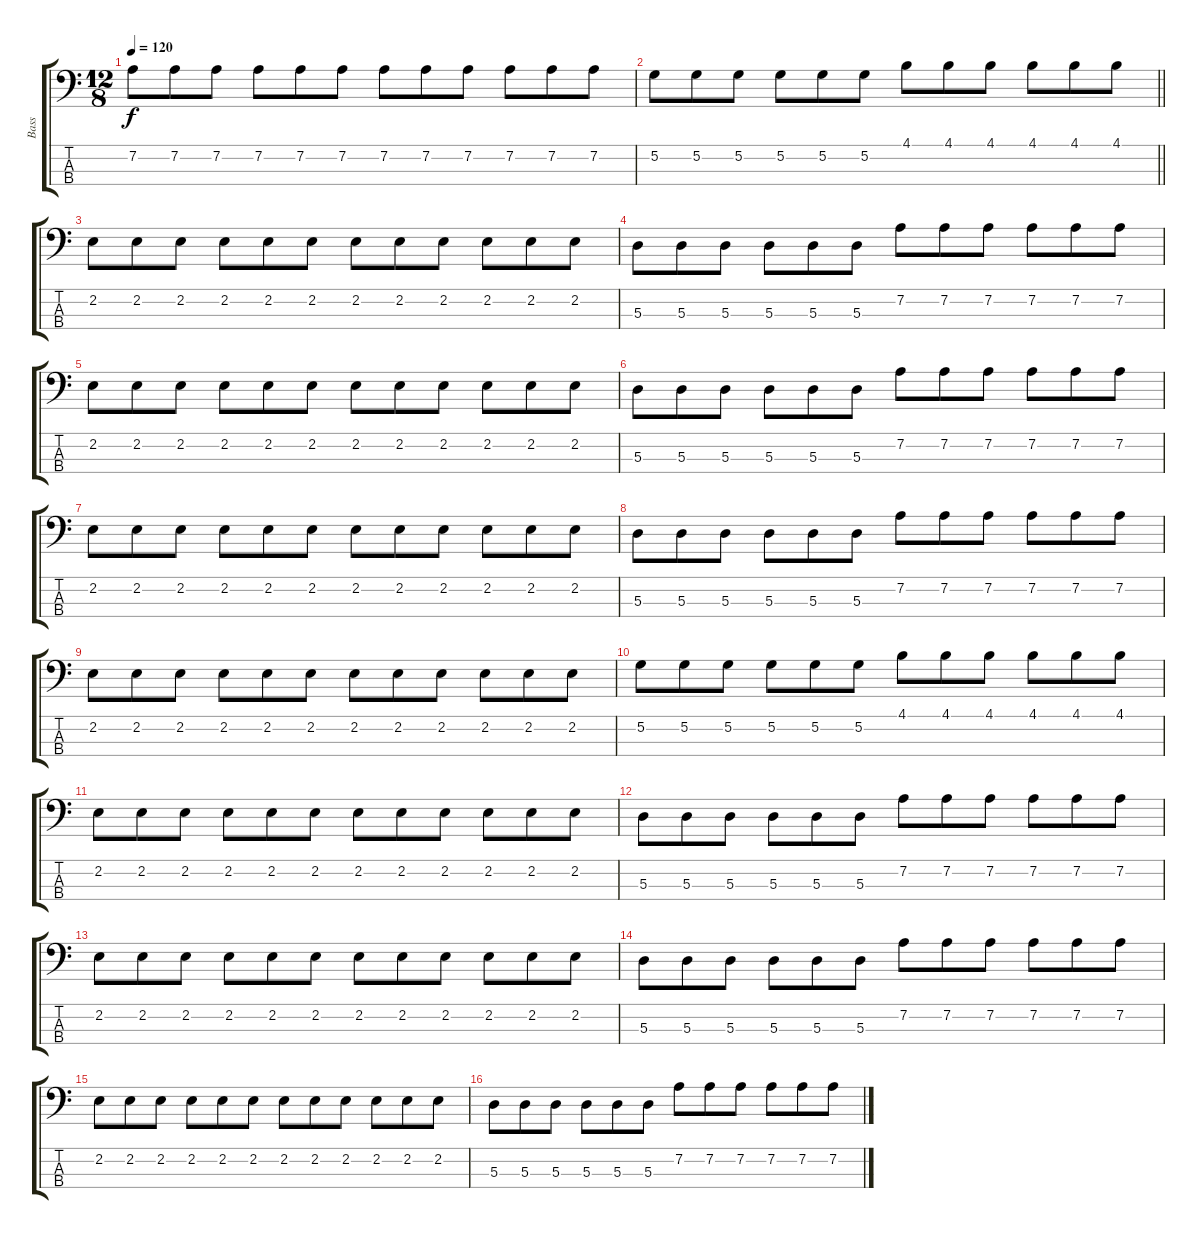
\track ("Bass" "Bass") {instrument electricbassfinger}
\staff {score tabs}
\tuning (G2 D2 A1 E1) {hide}
\ts (12 8)
\tempo 120
\clef f4
\ks c
7.2.8{dy f} 7.2.8 7.2.8 7.2.8 7.2.8 7.2.8 7.2.8 7.2.8 7.2.8 7.2.8 7.2.8 7.2.8 |
\barLineRight lightlight
5.2.8 5.2.8 5.2.8 5.2.8 5.2.8 5.2.8 4.1.8 4.1.8 4.1.8 4.1.8 4.1.8 4.1.8 |
2.2.8 2.2.8 2.2.8 2.2.8 2.2.8 2.2.8 2.2.8 2.2.8 2.2.8 2.2.8 2.2.8 2.2.8 |
5.3.8 5.3.8 5.3.8 5.3.8 5.3.8 5.3.8 7.2.8 7.2.8 7.2.8 7.2.8 7.2.8 7.2.8 |
2.2.8 2.2.8 2.2.8 2.2.8 2.2.8 2.2.8 2.2.8 2.2.8 2.2.8 2.2.8 2.2.8 2.2.8 |
5.3.8 5.3.8 5.3.8 5.3.8 5.3.8 5.3.8 7.2.8 7.2.8 7.2.8 7.2.8 7.2.8 7.2.8 |
2.2.8 2.2.8 2.2.8 2.2.8 2.2.8 2.2.8 2.2.8 2.2.8 2.2.8 2.2.8 2.2.8 2.2.8 |
5.3.8 5.3.8 5.3.8 5.3.8 5.3.8 5.3.8 7.2.8 7.2.8 7.2.8 7.2.8 7.2.8 7.2.8 |
2.2.8 2.2.8 2.2.8 2.2.8 2.2.8 2.2.8 2.2.8 2.2.8 2.2.8 2.2.8 2.2.8 2.2.8 |
5.2.8 5.2.8 5.2.8 5.2.8 5.2.8 5.2.8 4.1.8 4.1.8 4.1.8 4.1.8 4.1.8 4.1.8 |
2.2.8 2.2.8 2.2.8 2.2.8 2.2.8 2.2.8 2.2.8 2.2.8 2.2.8 2.2.8 2.2.8 2.2.8 |
5.3.8 5.3.8 5.3.8 5.3.8 5.3.8 5.3.8 7.2.8 7.2.8 7.2.8 7.2.8 7.2.8 7.2.8 |
2.2.8 2.2.8 2.2.8 2.2.8 2.2.8 2.2.8 2.2.8 2.2.8 2.2.8 2.2.8 2.2.8 2.2.8 |
5.3.8 5.3.8 5.3.8 5.3.8 5.3.8 5.3.8 7.2.8 7.2.8 7.2.8 7.2.8 7.2.8 7.2.8 |
2.2.8 2.2.8 2.2.8 2.2.8 2.2.8 2.2.8 2.2.8 2.2.8 2.2.8 2.2.8 2.2.8 2.2.8 |
5.3.8 5.3.8 5.3.8 5.3.8 5.3.8 5.3.8 7.2.8 7.2.8 7.2.8 7.2.8 7.2.8 7.2.8
